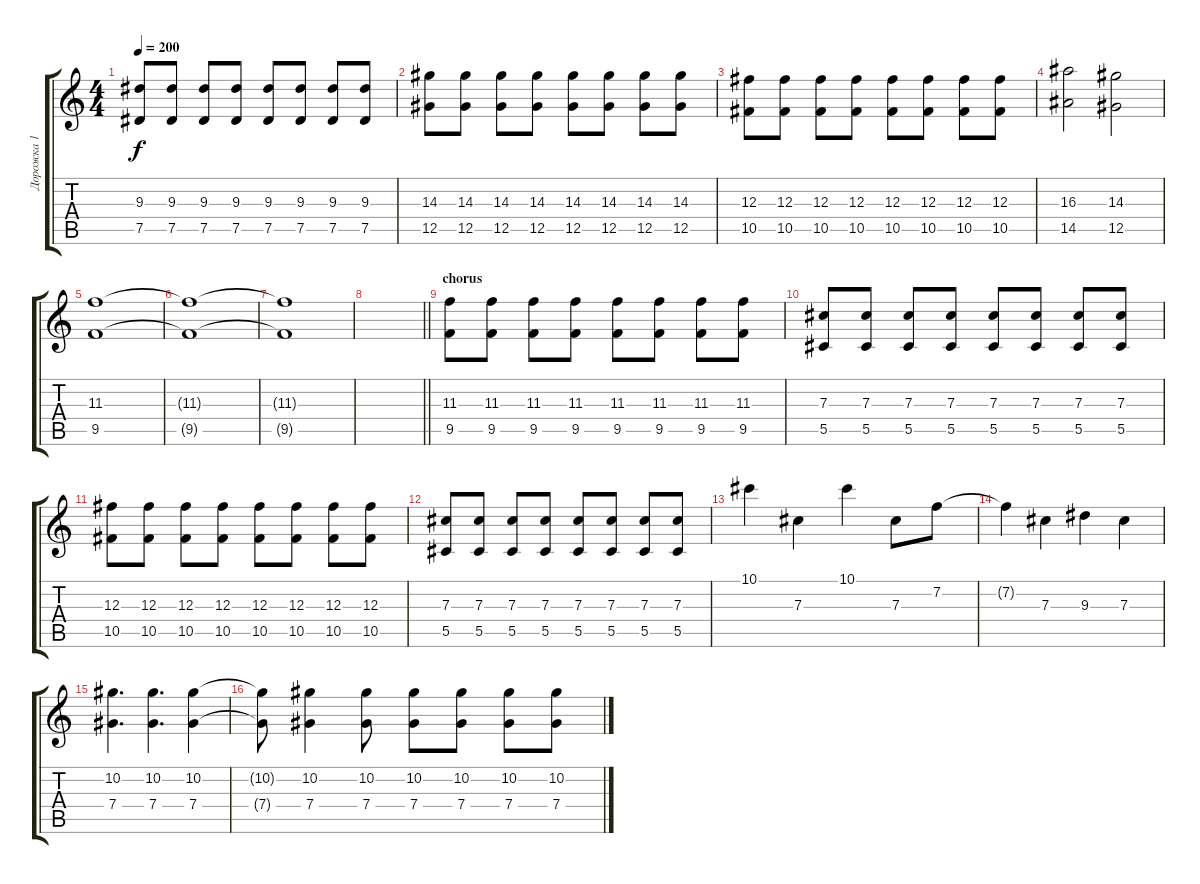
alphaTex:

\track ("Дорожка 1" "Дорожка 1") {instrument distortionguitar}
\staff {score tabs}
\tuning (Eb4 Bb3 Gb3 Db3 Ab2 Db2) {hide}
\ts (4 4)
\tempo 200
\clef g2
\ks c
(9.3 7.5).8{dy f} (9.3 7.5).8 (9.3 7.5).8 (9.3 7.5).8 (9.3 7.5).8 (9.3 7.5).8 (9.3 7.5).8 (9.3 7.5).8 |
(14.3 12.5).8 (14.3 12.5).8 (14.3 12.5).8 (14.3 12.5).8 (14.3 12.5).8 (14.3 12.5).8 (14.3 12.5).8 (14.3 12.5).8 |
(12.3 10.5).8 (12.3 10.5).8 (12.3 10.5).8 (12.3 10.5).8 (12.3 10.5).8 (12.3 10.5).8 (12.3 10.5).8 (12.3 10.5).8 |
(16.3 14.5).2 (14.3 12.5).2 |
(11.3 9.5).1 |
(11.3{t} 9.5{t}).1 |
(11.3{t} 9.5{t}).1 |
\barLineRight lightlight
|
\section ("" "chorus")
(11.3 9.5).8 (11.3 9.5).8 (11.3 9.5).8 (11.3 9.5).8 (11.3 9.5).8 (11.3 9.5).8 (11.3 9.5).8 (11.3 9.5).8 |
(7.3 5.5).8 (7.3 5.5).8 (7.3 5.5).8 (7.3 5.5).8 (7.3 5.5).8 (7.3 5.5).8 (7.3 5.5).8 (7.3 5.5).8 |
(12.3 10.5).8 (12.3 10.5).8 (12.3 10.5).8 (12.3 10.5).8 (12.3 10.5).8 (12.3 10.5).8 (12.3 10.5).8 (12.3 10.5).8 |
(7.3 5.5).8 (7.3 5.5).8 (7.3 5.5).8 (7.3 5.5).8 (7.3 5.5).8 (7.3 5.5).8 (7.3 5.5).8 (7.3 5.5).8 |
10.1.4 7.3.4 10.1.4 7.3.8 7.2.8 |
7.2{t}.4 7.3.4 9.3.4 7.3.4 |
(10.2 7.4).4{d} (10.2 7.4).4{d} (10.2 7.4).4 |
(10.2{t} 7.4{t}).8 (10.2 7.4).4 (10.2 7.4).8 (10.2 7.4).8 (10.2 7.4).8 (10.2 7.4).8 (10.2 7.4).8
